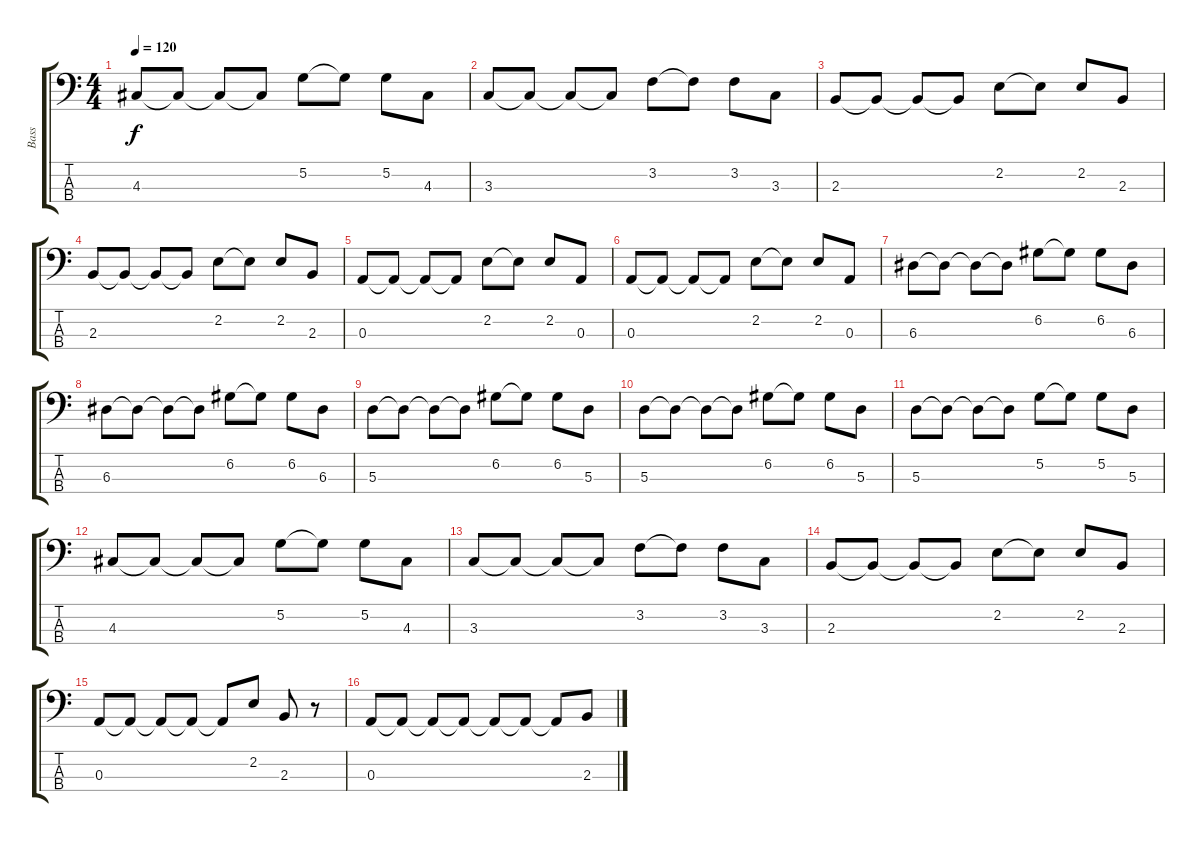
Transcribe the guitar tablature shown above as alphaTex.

\track ("Bass" "Bass") {instrument synthbass1}
\staff {score tabs}
\tuning (G2 D2 A1 E1) {hide}
\ts (4 4)
\tempo 120
\clef f4
\ks c
4.3.8{dy f} 4.3{t}.8 4.3{t}.8 4.3{t}.8 5.2.8 5.2{t}.8 5.2.8 4.3.8 |
3.3.8 3.3{t}.8 3.3{t}.8 3.3{t}.8 3.2.8 3.2{t}.8 3.2.8 3.3.8 |
2.3.8 2.3{t}.8 2.3{t}.8 2.3{t}.8 2.2.8 2.2{t}.8 2.2.8 2.3.8 |
2.3.8 2.3{t}.8 2.3{t}.8 2.3{t}.8 2.2.8 2.2{t}.8 2.2.8 2.3.8 |
0.3.8 0.3{t}.8 0.3{t}.8 0.3{t}.8 2.2.8 2.2{t}.8 2.2.8 0.3.8 |
0.3.8 0.3{t}.8 0.3{t}.8 0.3{t}.8 2.2.8 2.2{t}.8 2.2.8 0.3.8 |
6.3.8 6.3{t}.8 6.3{t}.8 6.3{t}.8 6.2.8 6.2{t}.8 6.2.8 6.3.8 |
6.3.8 6.3{t}.8 6.3{t}.8 6.3{t}.8 6.2.8 6.2{t}.8 6.2.8 6.3.8 |
5.3.8 5.3{t}.8 5.3{t}.8 5.3{t}.8 6.2.8 6.2{t}.8 6.2.8 5.3.8 |
5.3.8 5.3{t}.8 5.3{t}.8 5.3{t}.8 6.2.8 6.2{t}.8 6.2.8 5.3.8 |
5.3.8 5.3{t}.8 5.3{t}.8 5.3{t}.8 5.2.8 5.2{t}.8 5.2.8 5.3.8 |
4.3.8 4.3{t}.8 4.3{t}.8 4.3{t}.8 5.2.8 5.2{t}.8 5.2.8 4.3.8 |
3.3.8 3.3{t}.8 3.3{t}.8 3.3{t}.8 3.2.8 3.2{t}.8 3.2.8 3.3.8 |
2.3.8 2.3{t}.8 2.3{t}.8 2.3{t}.8 2.2.8 2.2{t}.8 2.2.8 2.3.8 |
0.3.8 0.3{t}.8 0.3{t}.8 0.3{t}.8 0.3{t}.8 2.2.8 2.3.8 r.8 |
0.3.8 0.3{t}.8 0.3{t}.8 0.3{t}.8 0.3{t}.8 0.3{t}.8 0.3{t}.8 2.3.8
